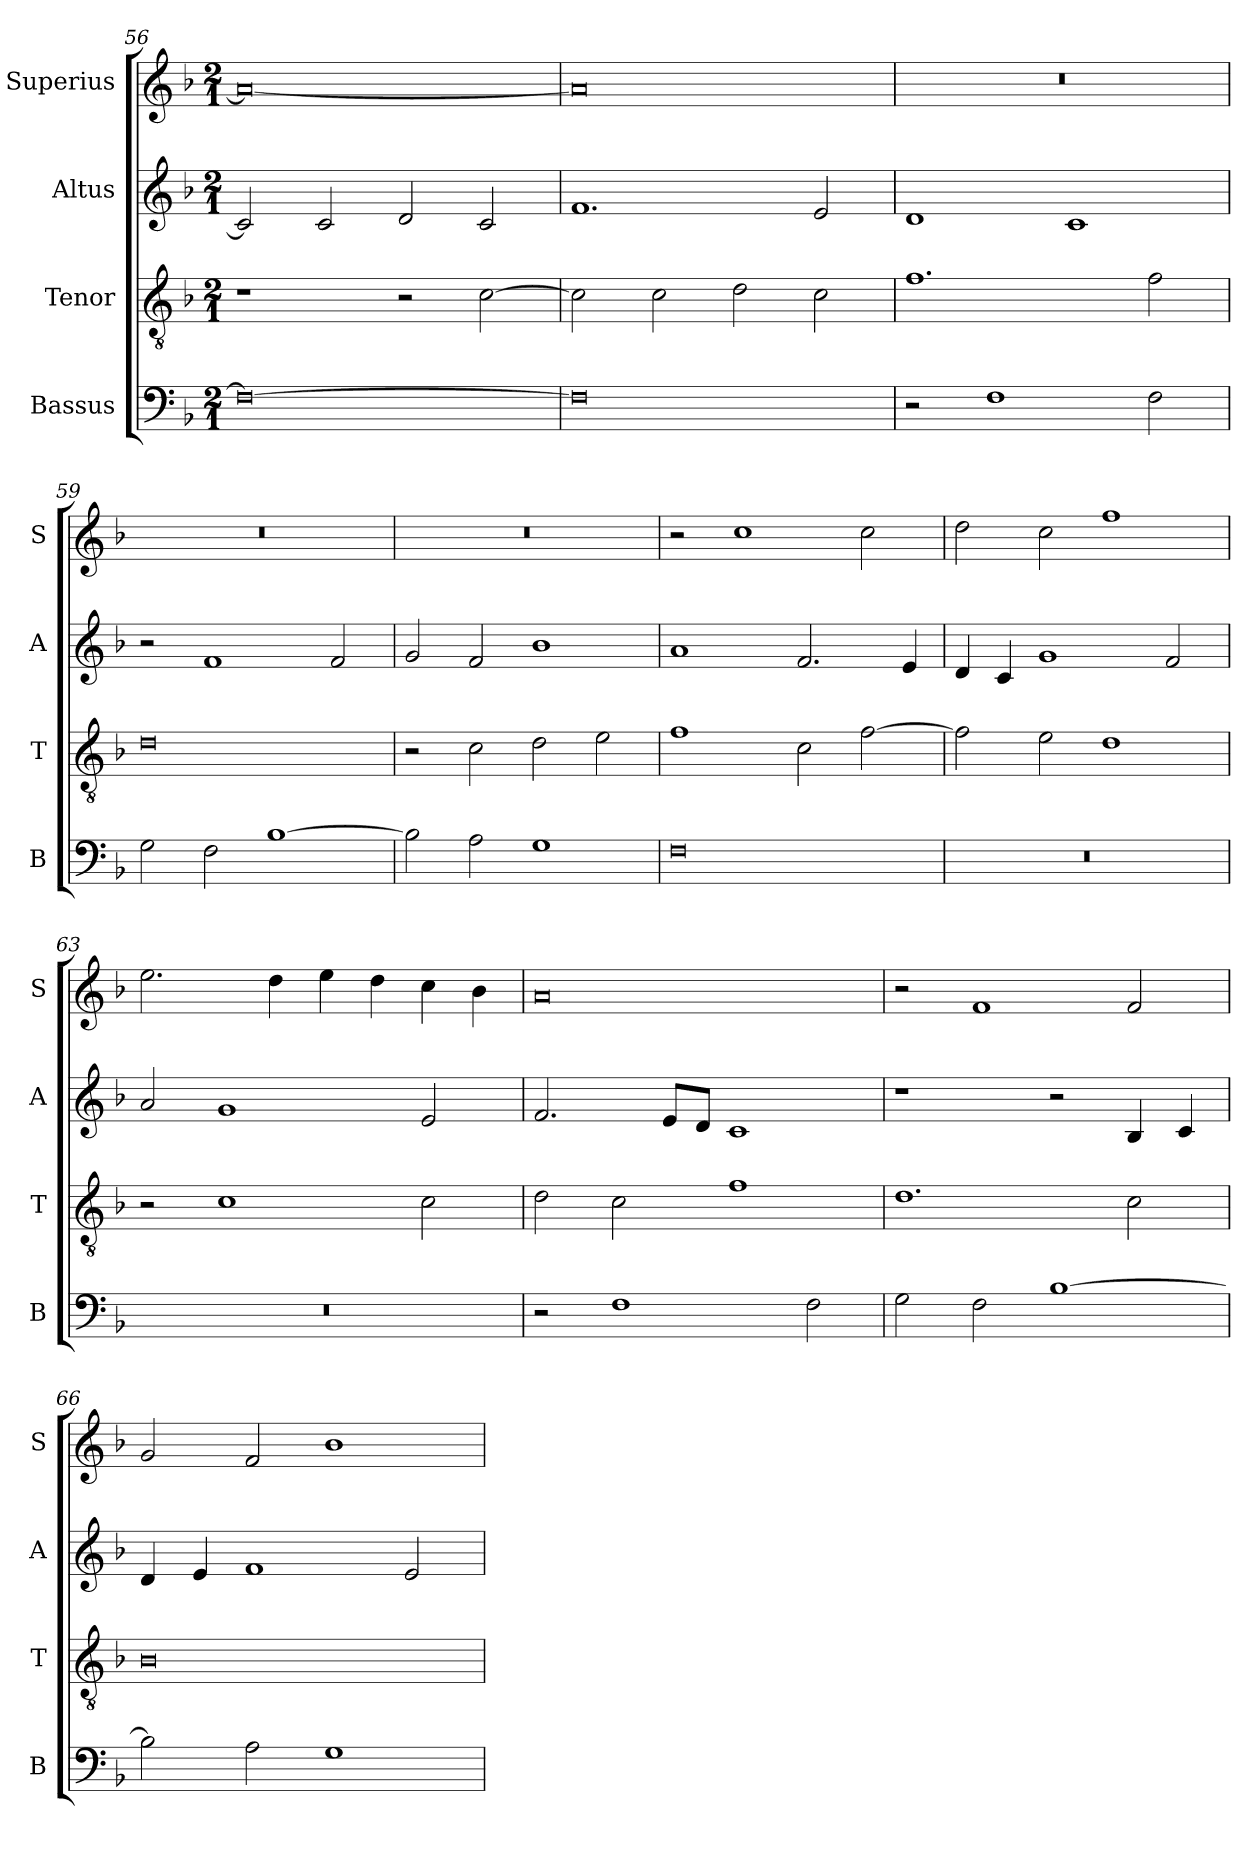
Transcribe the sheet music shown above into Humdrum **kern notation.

**kern	**kern	**kern	**kern
*part4	*part3	*part2	*part1
*staff4	*staff3	*staff2	*staff1
*I"Bassus	*I"Tenor	*I"Altus	*I"Superius
*I'B	*I'T	*I'A	*I'S
*clefF4	*clefGv2	*clefG2	*clefG2
*k[b-]	*k[b-]	*k[b-]	*k[b-]
*F:	*F:	*F:	*F:
*M2/1	*M2/1	*M2/1	*M2/1
=56	=56	=56	=56
0F_	1r	2c]	0a_
.	.	2c	.
.	2r	2d	.
.	[2c	2c	.
=57	=57	=57	=57
0F]	2c]	1.f	0a]
.	2c	.	.
.	2d	.	.
.	2c	2e	.
=58	=58	=58	=58
2r	1.f	1d	0r
1F	.	.	.
.	.	1c	.
2F	2f	.	.
=59	=59	=59	=59
2G	0d	2r	0r
2F	.	1f	.
[1B-	.	.	.
.	.	2f	.
=60	=60	=60	=60
2B-]	2r	2g	0r
2A	2c	2f	.
1G	2d	1b-	.
.	2e	.	.
=61	=61	=61	=61
0F	1f	1a	2r
.	.	.	1cc
.	2c	2.f	.
.	[2f	.	2cc
.	.	4e	.
=62	=62	=62	=62
0r	2f]	4d	2dd
.	.	4c	.
.	2e	1g	2cc
.	1d	.	1ff
.	.	2f	.
=63	=63	=63	=63
0r	2r	2a	2.ee
.	1c	1g	.
.	.	.	4dd
.	.	.	4ee
.	.	.	4dd
.	2c	2e	4cc
.	.	.	4b-
=64	=64	=64	=64
2r	2d	2.f	0a
1F	2c	.	.
.	.	8eL	.
.	.	8dJ	.
.	1f	1c	.
2F	.	.	.
=65	=65	=65	=65
2G	1.d	1r	2r
2F	.	.	1f
[1B-	.	2r	.
.	2c	4B-	2f
.	.	4c	.
=66	=66	=66	=66
2B-]	0B-	4d	2g
.	.	4e	.
2A	.	1f	2f
1G	.	.	1b-
.	.	2e	.
=	=	=	=
*-	*-	*-	*-
